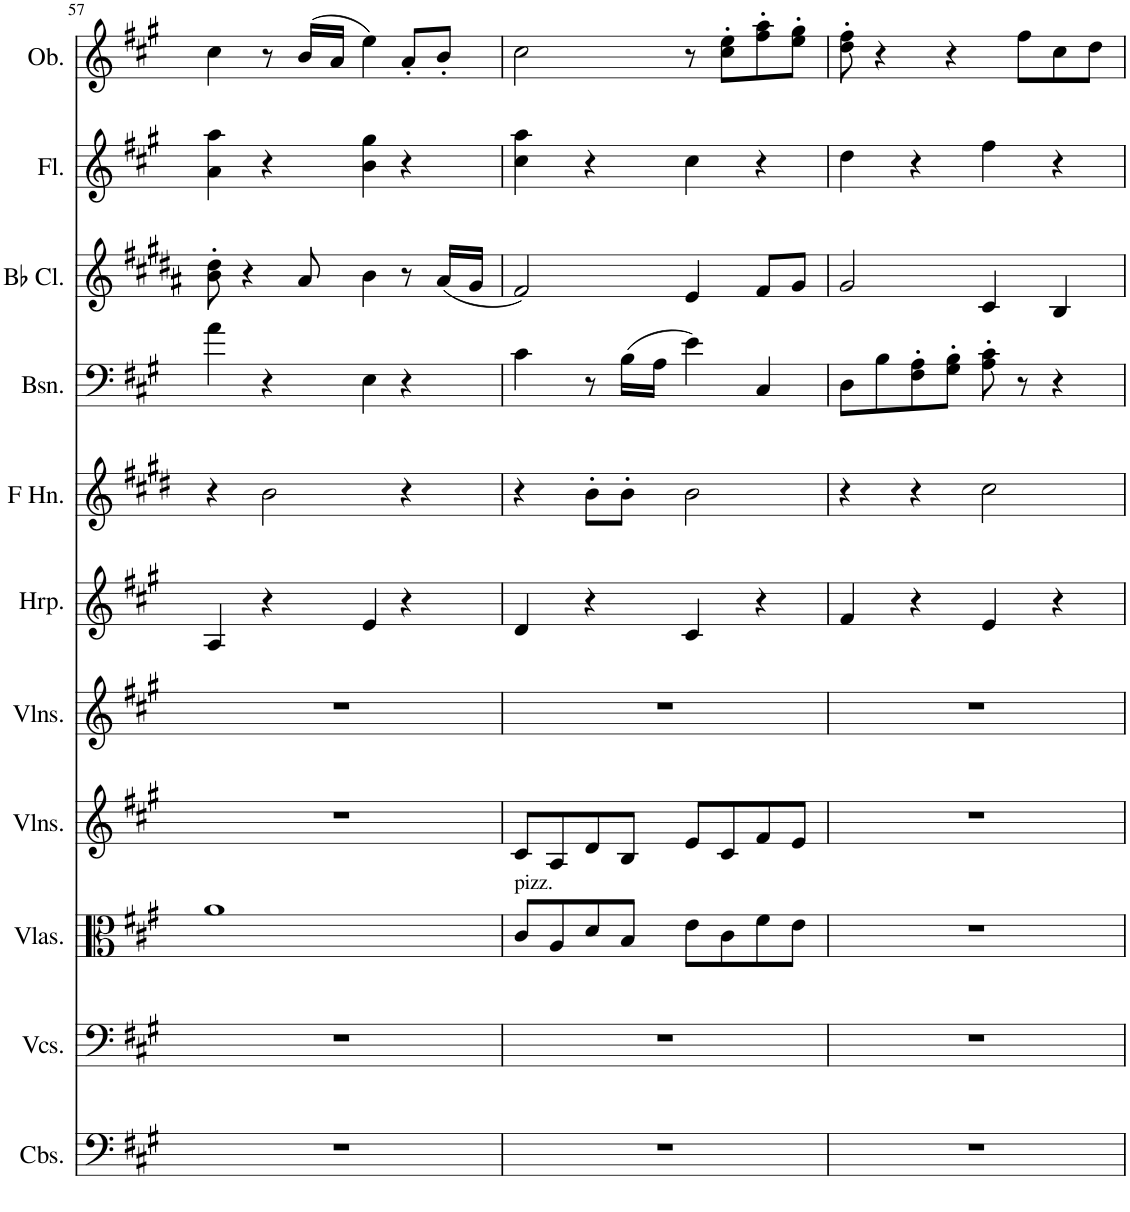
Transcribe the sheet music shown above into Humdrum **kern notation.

**kern	**kern	**kern	**kern	**kern	**kern	**kern	**kern	**kern	**kern	**kern
*part11	*part10	*part9	*part8	*part7	*part6	*part5	*part4	*part3	*part2	*part1
*staff11	*staff10	*staff9	*staff8	*staff7	*staff6	*staff5	*staff4	*staff3	*staff2	*staff1
*I"Contrabasses	*I"Violoncellos	*I"Violas	*I"Violins	*I"Violins	*I"Harp	*I"Horn in F	*I"Bassoon	*I"Bb Clarinet	*I"Flute	*I"Oboe
*I'Cbs.	*I'Vcs.	*I'Vlas.	*I'Vlns.	*I'Vlns.	*I'Hrp.	*	*I'Bsn.	*I'Bb Cl.	*I'Fl.	*I'Ob.
!!LO:PB:g=z
*clefF4	*clefF4	*clefC3	*clefG2	*clefG2	*clefG2	*clefG2	*clefF4	*clefG2	*clefG2	*clefG2
*Trd7c12	*	*	*	*	*	*Trd4c7	*	*Trd1c2	*	*
*k[f#c#g#]	*k[f#c#g#]	*k[f#c#g#]	*k[f#c#g#]	*k[f#c#g#]	*k[f#c#g#]	*k[f#c#g#d#]	*k[f#c#g#]	*k[f#c#g#d#a#]	*k[f#c#g#]	*k[f#c#g#]
*M4/4	*M4/4	*M4/4	*M4/4	*M4/4	*M4/4	*M4/4	*M4/4	*M4/4	*M4/4	*M4/4
=57	=57	=57	=57	=57	=57	=57	=57	=57	=57	=57
1r	1r	1a	1r	1r	4A/	4r	4a\	8b\' 8dd#\'	4a\ 4aa\	4cc#\
.	.	.	.	.	.	.	.	4r	.	.
.	.	.	.	.	4r	2b\	4r	.	4r	8r
.	.	.	.	.	.	.	.	8a#/	.	(16b/LL
.	.	.	.	.	.	.	.	.	.	16a/JJ
.	.	.	.	.	4e/	.	4E\	4b\	4b\ 4gg#\	4ee\)
.	.	.	.	.	4r	4r	4r	8r	4r	8a'/L
.	.	.	.	.	.	.	.	(16a#/LL	.	8b'/J
.	.	.	.	.	.	.	.	16g#/JJ	.	.
=58	=58	=58	=58	=58	=58	=58	=58	=58	=58	=58
!	!	!LO:TX:a:t=pizz.	!	!	!	!	!	!	!	!
1r	1r	8c#/L	8c#/L	1r	4d/	4r	4c#\	2f#/)	4cc#\ 4aa\	2cc#\
.	.	8A/	8A/	.	.	.	.	.	.	.
.	.	8d/	8d/	.	4r	8b'\L	8r	.	4r	.
.	.	8B/J	8B/J	.	.	8b'\J	(16B\LL	.	.	.
.	.	.	.	.	.	.	16A\JJ	.	.	.
.	.	8e\L	8e/L	.	4c#/	2b\	4e\)	4e/	4cc#\	8r
.	.	8c#\	8c#/	.	.	.	.	.	.	8cc#\' 8ee\'L
.	.	8f#\	8f#/	.	4r	.	4C#/	8f#/L	4r	8ff#\' 8aa\'
.	.	8e\J	8e/J	.	.	.	.	8g#/J	.	8ee\' 8gg#\'J
=59	=59	=59	=59	=59	=59	=59	=59	=59	=59	=59
1r	1r	1r	1r	1r	4f#/	4r	8D\L	2g#/	4dd\	8dd\' 8ff#\'
.	.	.	.	.	.	.	8B\	.	.	4r
.	.	.	.	.	4r	4r	8F#\' 8A\'	.	4r	.
.	.	.	.	.	.	.	8G#\' 8B\'J	.	.	4r
.	.	.	.	.	4e/	2cc#\	8A\' 8c#\'	4c#/	4ff#\	.
.	.	.	.	.	.	.	8r	.	.	8ff#\L
.	.	.	.	.	4r	.	4r	4B/	4r	8cc#\
.	.	.	.	.	.	.	.	.	.	8dd\J
=	=	=	=	=	=	=	=	=	=	=
*-	*-	*-	*-	*-	*-	*-	*-	*-	*-	*-
